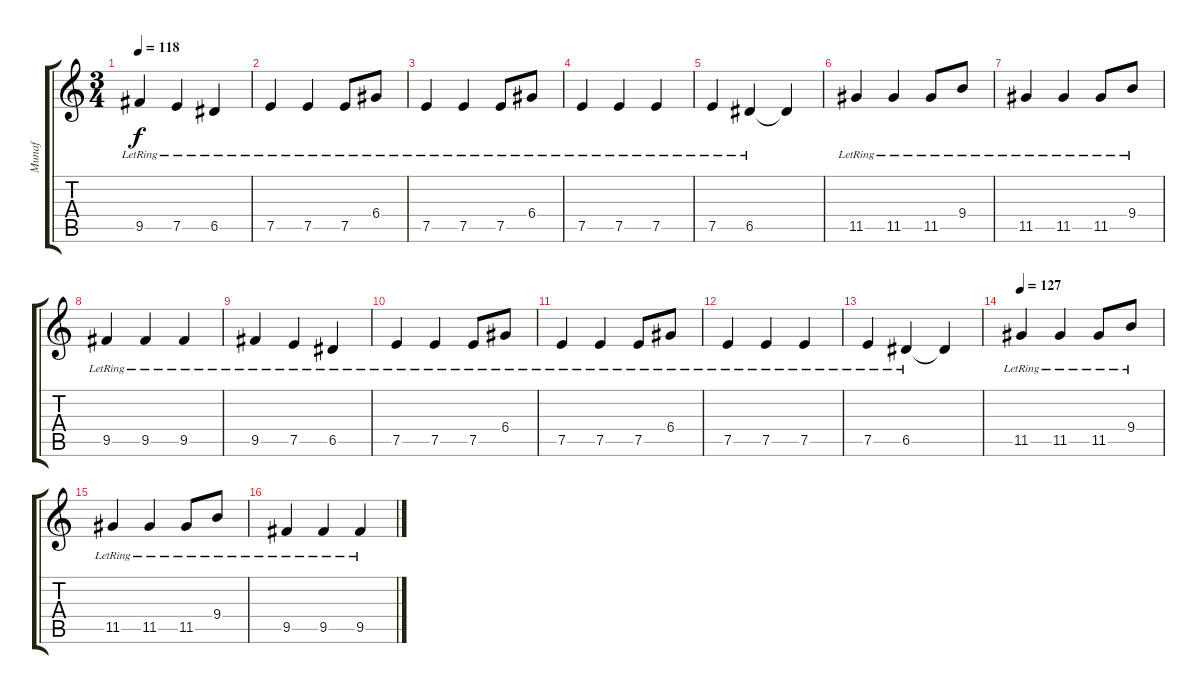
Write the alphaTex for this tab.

\track ("Munaf" "Munaf") {instrument acousticguitarsteel}
\staff {score tabs}
\tuning (E4 B3 G3 D3 A2 E2) {hide}
\ts (3 4)
\tempo 118
\clef g2
\ks c
9.5{lr}.4{dy f} 7.5{lr}.4 6.5{lr}.4 |
7.5{lr}.4 7.5{lr}.4 7.5{lr}.8 6.4{lr}.8 |
7.5{lr}.4 7.5{lr}.4 7.5{lr}.8 6.4{lr}.8 |
7.5{lr}.4 7.5{lr}.4 7.5{lr}.4 |
7.5{lr}.4 6.5{lr}.4 6.5{t}.4 |
11.5{lr}.4 11.5{lr}.4 11.5{lr}.8 9.4{lr}.8 |
11.5{lr}.4 11.5{lr}.4 11.5{lr}.8 9.4{lr}.8 |
9.5{lr}.4 9.5{lr}.4 9.5{lr}.4 |
9.5{lr}.4 7.5{lr}.4 6.5{lr}.4 |
7.5{lr}.4 7.5{lr}.4 7.5{lr}.8 6.4{lr}.8 |
7.5{lr}.4 7.5{lr}.4 7.5{lr}.8 6.4{lr}.8 |
7.5{lr}.4 7.5{lr}.4 7.5{lr}.4 |
7.5{lr}.4 6.5{lr}.4 6.5{t}.4 |
\tempo 127
11.5{lr}.4 11.5{lr}.4 11.5{lr}.8 9.4{lr}.8 |
11.5{lr}.4 11.5{lr}.4 11.5{lr}.8 9.4{lr}.8 |
9.5{lr}.4 9.5{lr}.4 9.5{lr}.4
